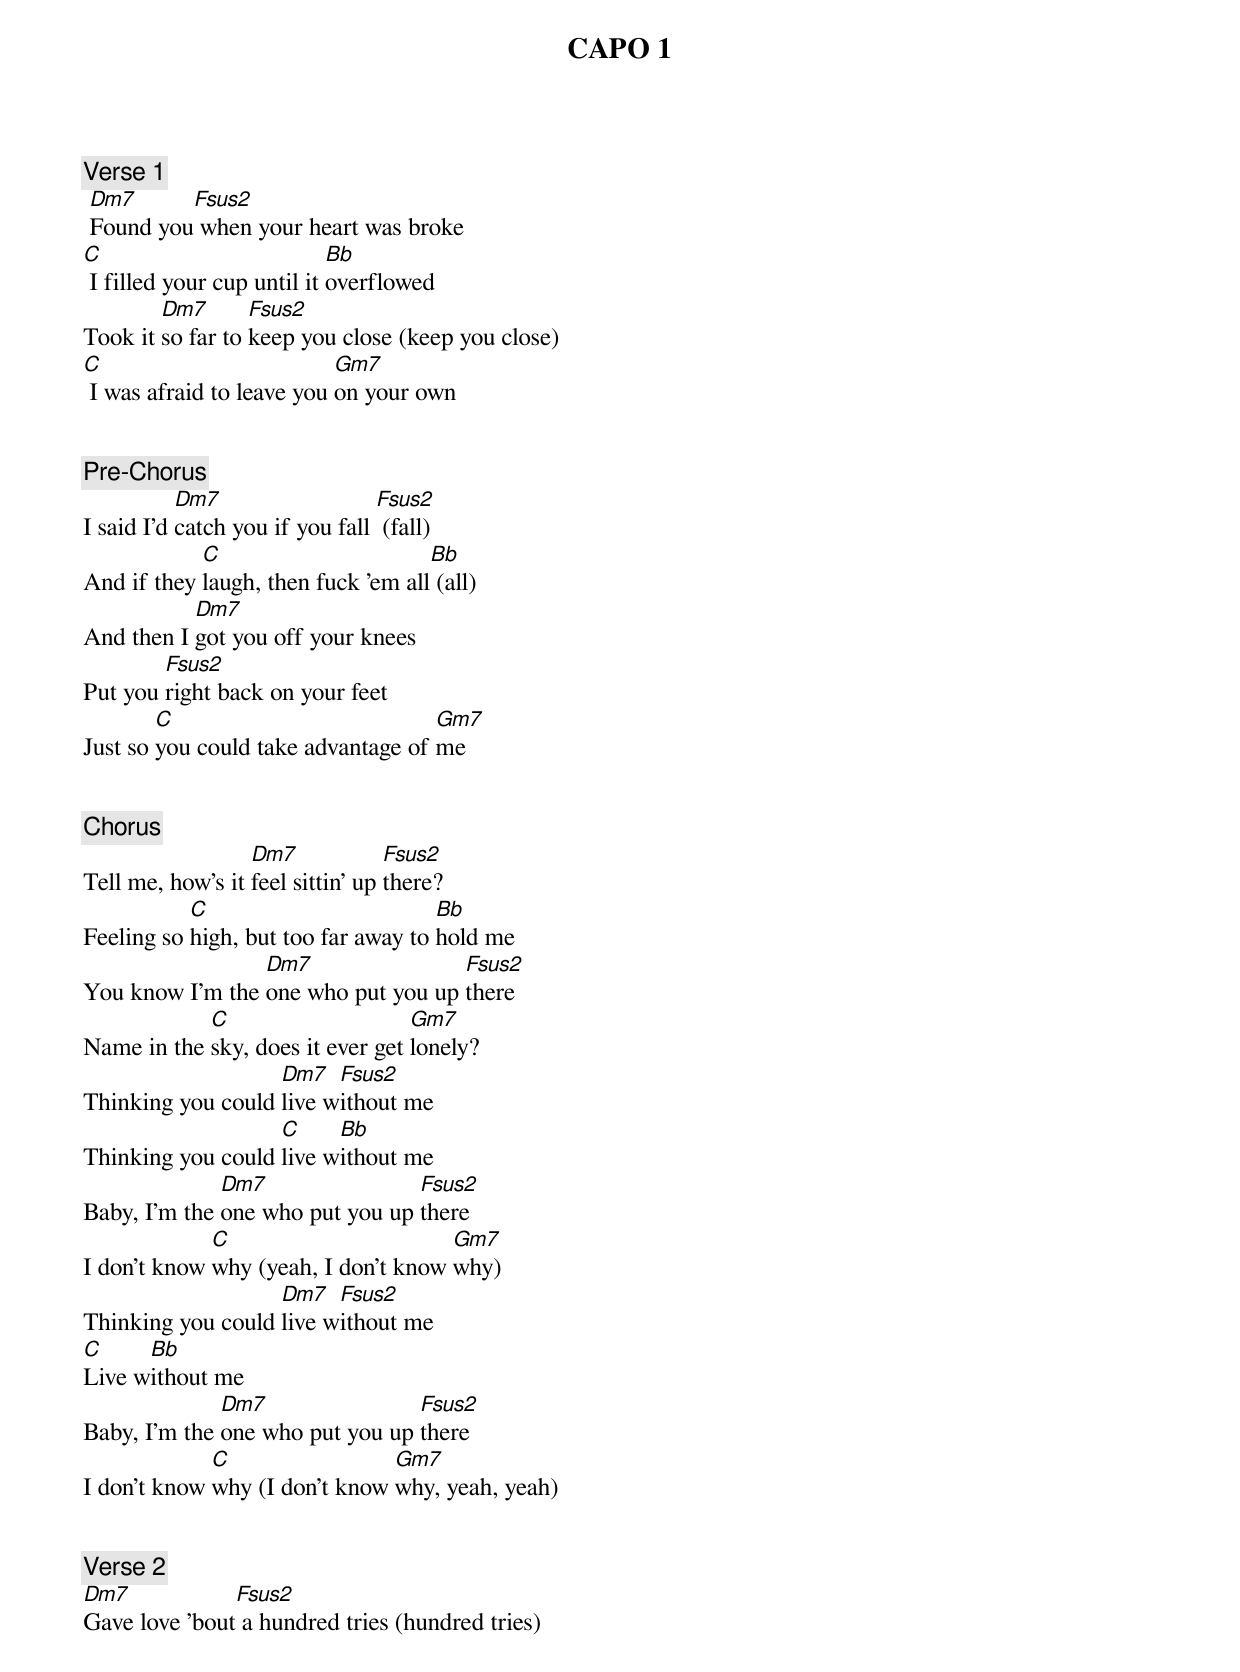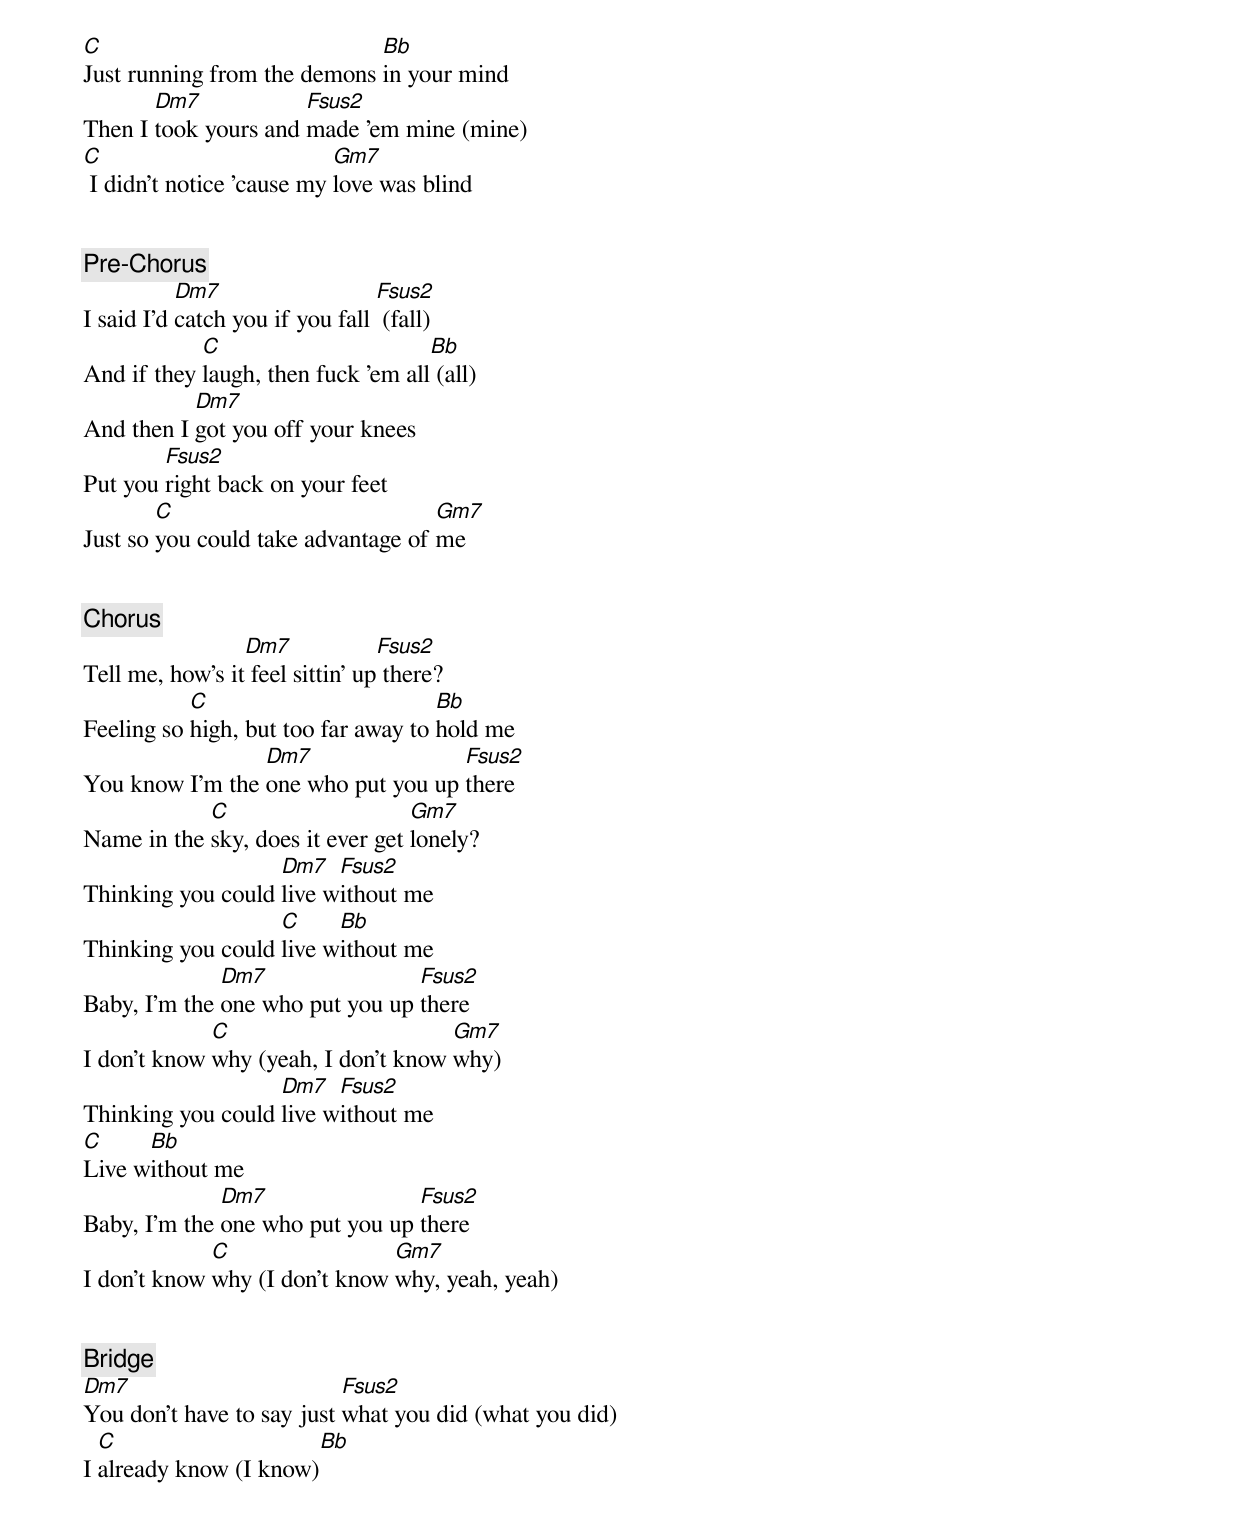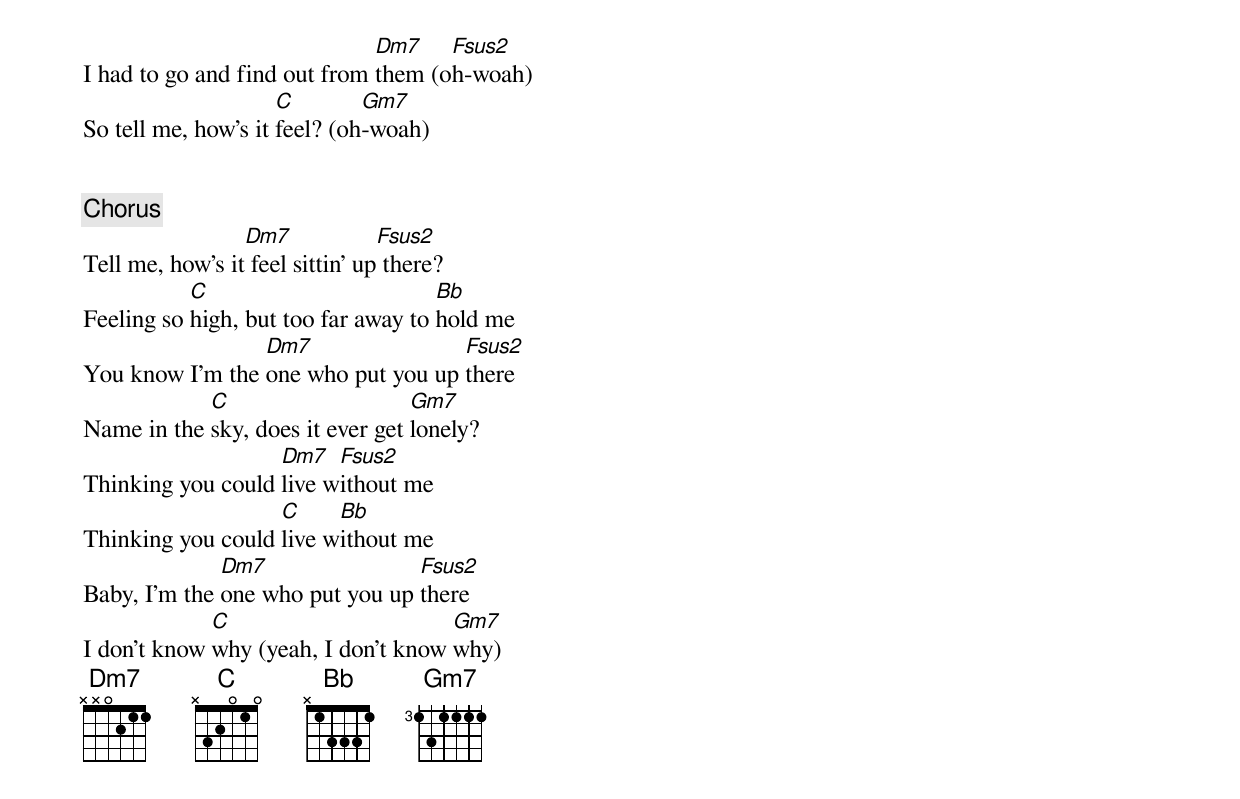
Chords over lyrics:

CAPO 1
[Verse 1]
 Dm7      Fsus2
 Found you when your heart was broke
C                           Bb
 I filled your cup until it overflowed
        Dm7       Fsus2
Took it so far to keep you close (keep you close)
C                          Gm7
 I was afraid to leave you on your own


[Pre-Chorus]
           Dm7                   Fsus2
I said I'd catch you if you fall  (fall)
            C                       Bb
And if they laugh, then fuck 'em all (all)
           Dm7
And then I got you off your knees
        Fsus2
Put you right back on your feet
        C                           Gm7
Just so you could take advantage of me


[Chorus]
                  Dm7             Fsus2
Tell me, how's it feel sittin' up there?
           C                         Bb
Feeling so high, but too far away to hold me
                 Dm7                Fsus2
You know I'm the one who put you up there
            C                     Gm7
Name in the sky, does it ever get lonely?
                   Dm7   Fsus2
Thinking you could live without me
                   C     Bb
Thinking you could live without me
              Dm7                Fsus2
Baby, I'm the one who put you up there
             C                       Gm7
I don't know why (yeah, I don't know why)
                   Dm7   Fsus2
Thinking you could live without me
C     Bb
Live without me
              Dm7                Fsus2
Baby, I'm the one who put you up there
             C                 Gm7
I don't know why (I don't know why, yeah, yeah)


[Verse 2]
Dm7            Fsus2
Gave love 'bout a hundred tries (hundred tries)
C                            Bb
Just running from the demons in your mind
       Dm7            Fsus2
Then I took yours and made 'em mine (mine)
C                          Gm7
 I didn't notice 'cause my love was blind


[Pre-Chorus]
           Dm7                   Fsus2
I said I'd catch you if you fall  (fall)
            C                       Bb
And if they laugh, then fuck 'em all (all)
           Dm7
And then I got you off your knees
        Fsus2
Put you right back on your feet
        C                           Gm7
Just so you could take advantage of me


[Chorus]
                 Dm7             Fsus2
Tell me, how's it feel sittin' up there?
           C                         Bb
Feeling so high, but too far away to hold me
                 Dm7                Fsus2
You know I'm the one who put you up there
            C                     Gm7
Name in the sky, does it ever get lonely?
                   Dm7   Fsus2
Thinking you could live without me
                   C     Bb
Thinking you could live without me
              Dm7                Fsus2
Baby, I'm the one who put you up there
             C                       Gm7
I don't know why (yeah, I don't know why)
                   Dm7   Fsus2
Thinking you could live without me
C     Bb
Live without me
              Dm7                Fsus2
Baby, I'm the one who put you up there
             C                 Gm7
I don't know why (I don't know why, yeah, yeah)


[Bridge]
Dm7                        Fsus2
You don't have to say just what you did (what you did)
  C                     Bb
I already know (I know)
                              Dm7    Fsus2
I had to go and find out from them (oh-woah)
                     C        Gm7
So tell me, how's it feel? (oh-woah)


[Chorus]
                 Dm7             Fsus2
Tell me, how's it feel sittin' up there?
           C                         Bb
Feeling so high, but too far away to hold me
                 Dm7                Fsus2
You know I'm the one who put you up there
            C                     Gm7
Name in the sky, does it ever get lonely?
                   Dm7   Fsus2
Thinking you could live without me
                   C     Bb
Thinking you could live without me
              Dm7                Fsus2
Baby, I'm the one who put you up there
             C                       Gm7
I don't know why (yeah, I don't know why)
